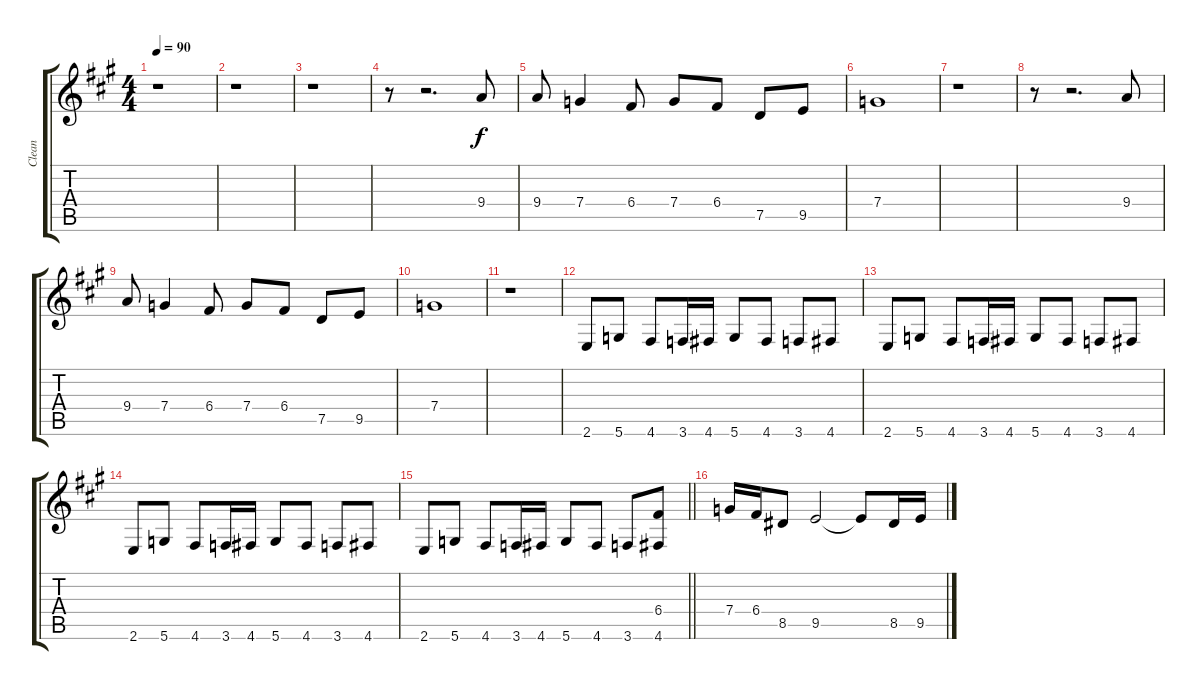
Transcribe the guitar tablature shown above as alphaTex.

\track ("Clean" "Clean") {instrument acousticguitarsteel}
\staff {score tabs}
\tuning (D4 A3 F3 C3 G2 D2) {hide}
\ts (4 4)
\tempo 90
\clef g2
\ks a
r.1{dy f} |
r.1 |
r.1 |
r.8 r.2{d} 9.4.8 |
9.4.8 7.4.4 6.4.8 7.4.8 6.4.8 7.5.8 9.5.8 |
7.4.1 |
r.1 |
r.8 r.2{d} 9.4.8 |
9.4.8 7.4.4 6.4.8 7.4.8 6.4.8 7.5.8 9.5.8 |
7.4.1 |
r.1 |
2.6.8 5.6.8 4.6.8 3.6.16 4.6.16 5.6.8 4.6.8 3.6.8 4.6.8 |
2.6.8 5.6.8 4.6.8 3.6.16 4.6.16 5.6.8 4.6.8 3.6.8 4.6.8 |
2.6.8 5.6.8 4.6.8 3.6.16 4.6.16 5.6.8 4.6.8 3.6.8 4.6.8 |
\barLineRight lightlight
2.6.8 5.6.8 4.6.8 3.6.16 4.6.16 5.6.8 4.6.8 3.6.8 (6.4 4.6).8 |
7.4.16 6.4.16 8.5.8 9.5.2 9.5{t}.8 8.5.16 9.5.16
